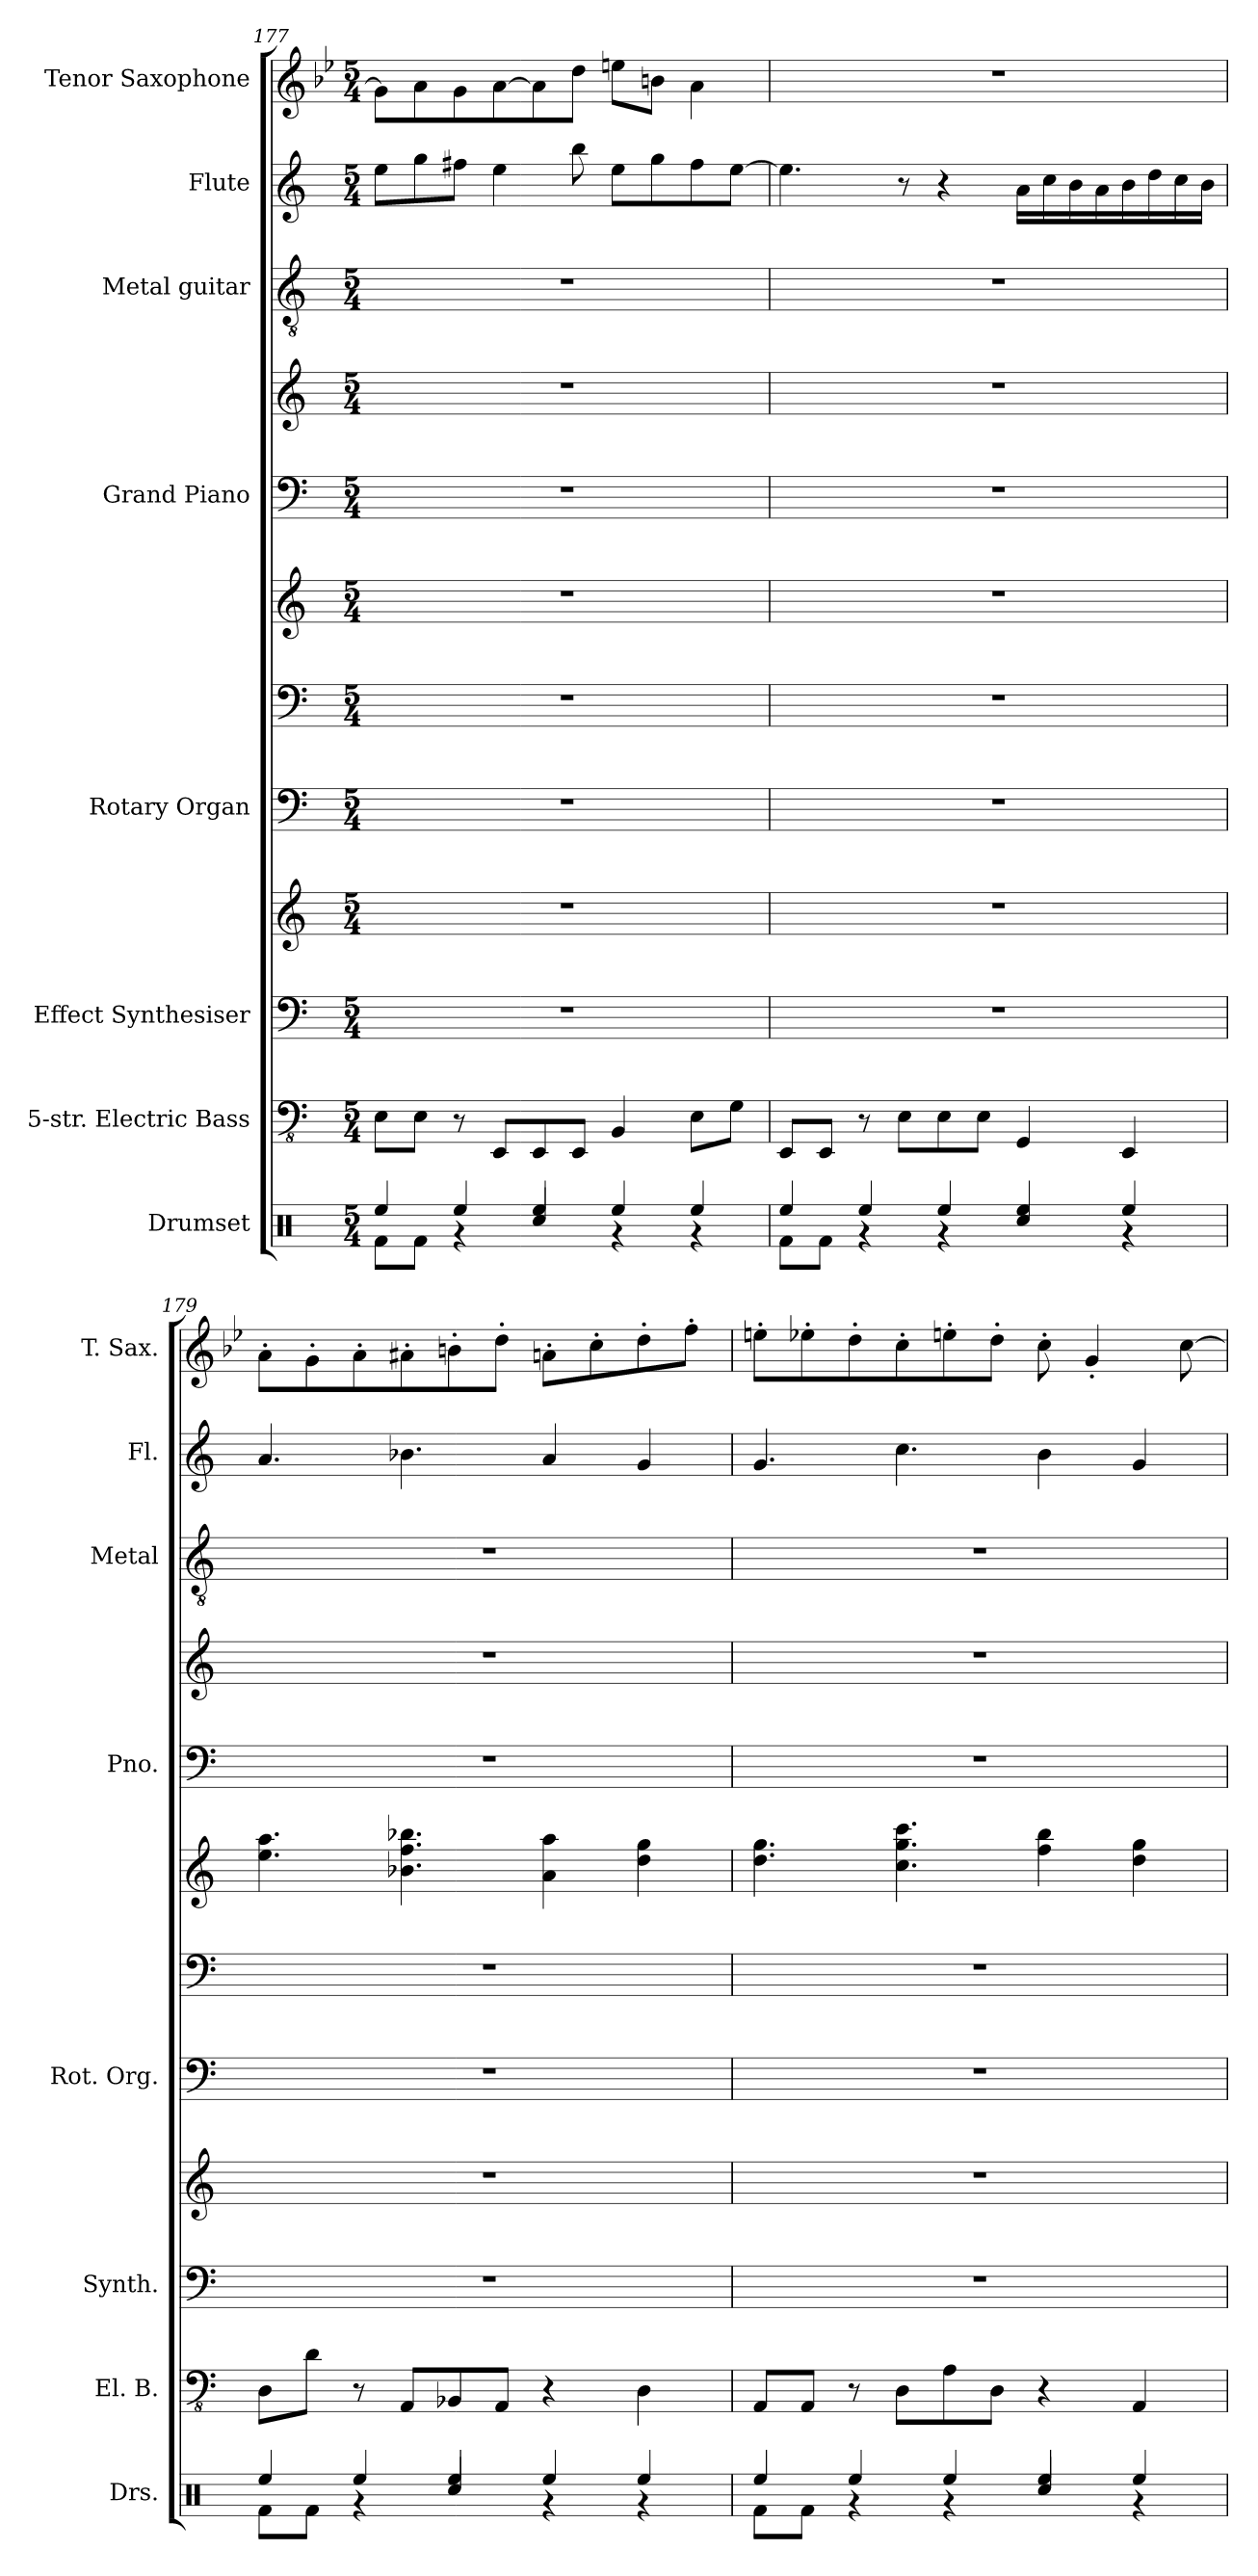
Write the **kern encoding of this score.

**kern	**kern	**kern	**kern	**kern	**kern	**kern	**kern	**kern	**kern	**kern	**kern
*part8	*part7	*part6	*part6	*part5	*part5	*part5	*part4	*part4	*part3	*part2	*part1
*staff12	*staff11	*staff10	*staff9	*staff8	*staff7	*staff6	*staff5	*staff4	*staff3	*staff2	*staff1
*I"Drumset	*I"5-str. Electric Bass	*I"Effect Synthesiser	*	*I"Rotary Organ	*	*	*I"Grand Piano	*	*I"Metal guitar	*I"Flute	*I"Tenor Saxophone
*I'Drs.	*I'El. B.	*I'Synth.	*	*I'Rot. Org.	*	*	*I'Pno.	*	*I'Metal	*I'Fl.	*I'T. Sax.
!!LO:PB:g=z
*clefX	*clefFv4	*clefF4	*clefG2	*clefF4	*clefF4	*clefG2	*clefF4	*clefG2	*clefGv2	*clefG2	*clefG2
*	*	*	*	*	*	*	*	*	*	*	*ITrd8c14
*k[]	*k[]	*k[]	*k[]	*k[]	*k[]	*k[]	*k[]	*k[]	*k[]	*k[]	*k[b-e-]
*M5/4	*M5/4	*M5/4	*M5/4	*M5/4	*M5/4	*M5/4	*M5/4	*M5/4	*M5/4	*M5/4	*M5/4
=177	=177	=177	=177	=177	=177	=177	=177	=177	=177	=177	=177
*^	*	*	*	*	*	*	*	*	*	*	*
4Ree/	8Rf\L	8EE\L	4%5r	4%5r	4%5r	4%5r	4%5r	4%5r	4%5r	4%5r	8ee\L	8G\L]
.	8Rf\J	8EE\J	.	.	.	.	.	.	.	.	8gg\	8A\
4Ree/	4r	8r	.	.	.	.	.	.	.	.	8ff#X\J	8G\
.	.	8EEE/L	.	.	.	.	.	.	.	.	4ee\	[8A\
4Ree/	4Rcc/	8EEE/	.	.	.	.	.	.	.	.	.	8A\]
.	.	8EEE/J	.	.	.	.	.	.	.	.	8bb\	8d\J
4Ree/	4r	4BBB/	.	.	.	.	.	.	.	.	8ee\L	8en\L
.	.	.	.	.	.	.	.	.	.	.	8gg\	8Bn\J
4Ree/	4r	8EE\L	.	.	.	.	.	.	.	.	8ff#\	4A\
.	.	8GG\J	.	.	.	.	.	.	.	.	[8ee\J	.
=178	=178	=178	=178	=178	=178	=178	=178	=178	=178	=178	=178	=178
4Ree/	8Rf\L	8EEE/L	4%5r	4%5r	4%5r	4%5r	4%5r	4%5r	4%5r	4%5r	4.ee\]	4%5r
.	8Rf\J	8EEE/J	.	.	.	.	.	.	.	.	.	.
4Ree/	4r	8r	.	.	.	.	.	.	.	.	.	.
.	.	8EE\L	.	.	.	.	.	.	.	.	8r	.
4Ree/	4r	8EE\	.	.	.	.	.	.	.	.	4r	.
.	.	8EE\J	.	.	.	.	.	.	.	.	.	.
4Ree/	4Rcc/	4GGG/	.	.	.	.	.	.	.	.	16a\LL	.
.	.	.	.	.	.	.	.	.	.	.	16cc\	.
.	.	.	.	.	.	.	.	.	.	.	16b\	.
.	.	.	.	.	.	.	.	.	.	.	16a\	.
4Ree/	4r	4EEE/	.	.	.	.	.	.	.	.	16b\	.
.	.	.	.	.	.	.	.	.	.	.	16dd\	.
.	.	.	.	.	.	.	.	.	.	.	16cc\	.
.	.	.	.	.	.	.	.	.	.	.	16b\JJ	.
=179	=179	=179	=179	=179	=179	=179	=179	=179	=179	=179	=179	=179
4Ree/	8Rf\L	8DD\L	4%5r	4%5r	4%5r	4%5r	4.ee\ 4.aa\	4%5r	4%5r	4%5r	4.a/	8A'\L
.	8Rf\J	8D\J	.	.	.	.	.	.	.	.	.	8G'\
4Ree/	4r	8r	.	.	.	.	.	.	.	.	.	8A'\
.	.	8AAA/L	.	.	.	.	4.b-X\ 4.ff\ 4.bb-X\	.	.	.	4.b-X\	8A#X'\
4Ree/	4Rcc/	8BBB-X/	.	.	.	.	.	.	.	.	.	8Bn'\
.	.	8AAA/J	.	.	.	.	.	.	.	.	.	8d'\J
4Ree/	4r	4r	.	.	.	.	4a\ 4aa\	.	.	.	4a/	8An'\L
.	.	.	.	.	.	.	.	.	.	.	.	8c'\
4Ree/	4r	4DD\	.	.	.	.	4dd\ 4gg\	.	.	.	4g/	8d'\
.	.	.	.	.	.	.	.	.	.	.	.	8f'\J
!!LO:PB:g=z
=180	=180	=180	=180	=180	=180	=180	=180	=180	=180	=180	=180	=180
4Ree/	8Rf\L	8AAA/L	4%5r	4%5r	4%5r	4%5r	4.dd\ 4.gg\	4%5r	4%5r	4%5r	4.g/	8en'\L
.	8Rf\J	8AAA/J	.	.	.	.	.	.	.	.	.	8e-X'\
4Ree/	4r	8r	.	.	.	.	.	.	.	.	.	8d'\
.	.	8DD\L	.	.	.	.	4.cc\ 4.gg\ 4.ccc\	.	.	.	4.cc\	8c'\
4Ree/	4r	8AA\	.	.	.	.	.	.	.	.	.	8en'\
.	.	8DD\J	.	.	.	.	.	.	.	.	.	8d'\J
4Ree/	4Rcc/	4r	.	.	.	.	4ff\ 4bb\	.	.	.	4b\	8c'\
.	.	.	.	.	.	.	.	.	.	.	.	4G'/
4Ree/	4r	4AAA/	.	.	.	.	4dd\ 4gg\	.	.	.	4g/	.
.	.	.	.	.	.	.	.	.	.	.	.	[8c\
*v	*v	*	*	*	*	*	*	*	*	*	*	*
=	=	=	=	=	=	=	=	=	=	=	=
*-	*-	*-	*-	*-	*-	*-	*-	*-	*-	*-	*-
